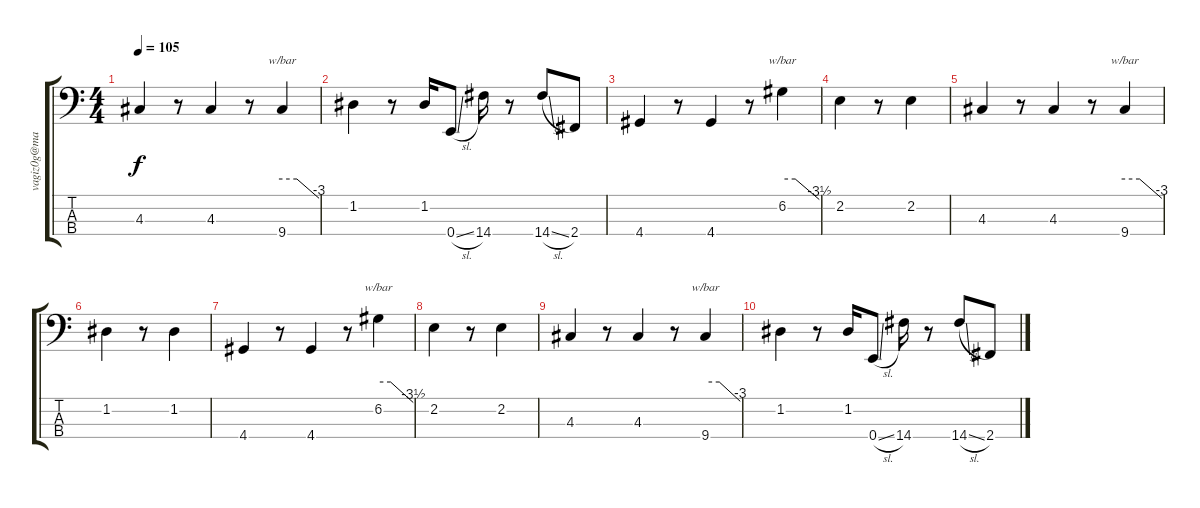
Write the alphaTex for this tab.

\track ("" "vagiz0g@ma") {solo instrument electricbassfinger}
\staff {score tabs}
\tuning (G2 D2 A1 E1) {hide}
\ts (4 4)
\tempo 105
\clef f4
\ks c
4.3.4{dy f} r.8 4.3.4 r.8 9.4.4{tbe (custom default 0 0 24 0 60 -12)} |
1.2.4 r.8 1.2.16 0.4{sl}.8 14.4.16 r.8 14.4{sl}.8 2.4.8 |
4.4.4 r.8 4.4.4 r.8 6.2.4{tbe (custom default 0 0 21 0 60 -14)} |
2.2.4 r.8 2.2.4 |
4.3.4 r.8 4.3.4 r.8 9.4.4{tbe (custom default 0 0 24 0 60 -12)} |
1.2.4 r.8 1.2.4 |
4.4.4 r.8 4.4.4 r.8 6.2.4{tbe (custom default 0 0 21 0 60 -14)} |
2.2.4 r.8 2.2.4 |
4.3.4 r.8 4.3.4 r.8 9.4.4{tbe (custom default 0 0 24 0 60 -12)} |
1.2.4 r.8 1.2.16 0.4{sl}.8 14.4.16 r.8 14.4{sl}.8 2.4.8
